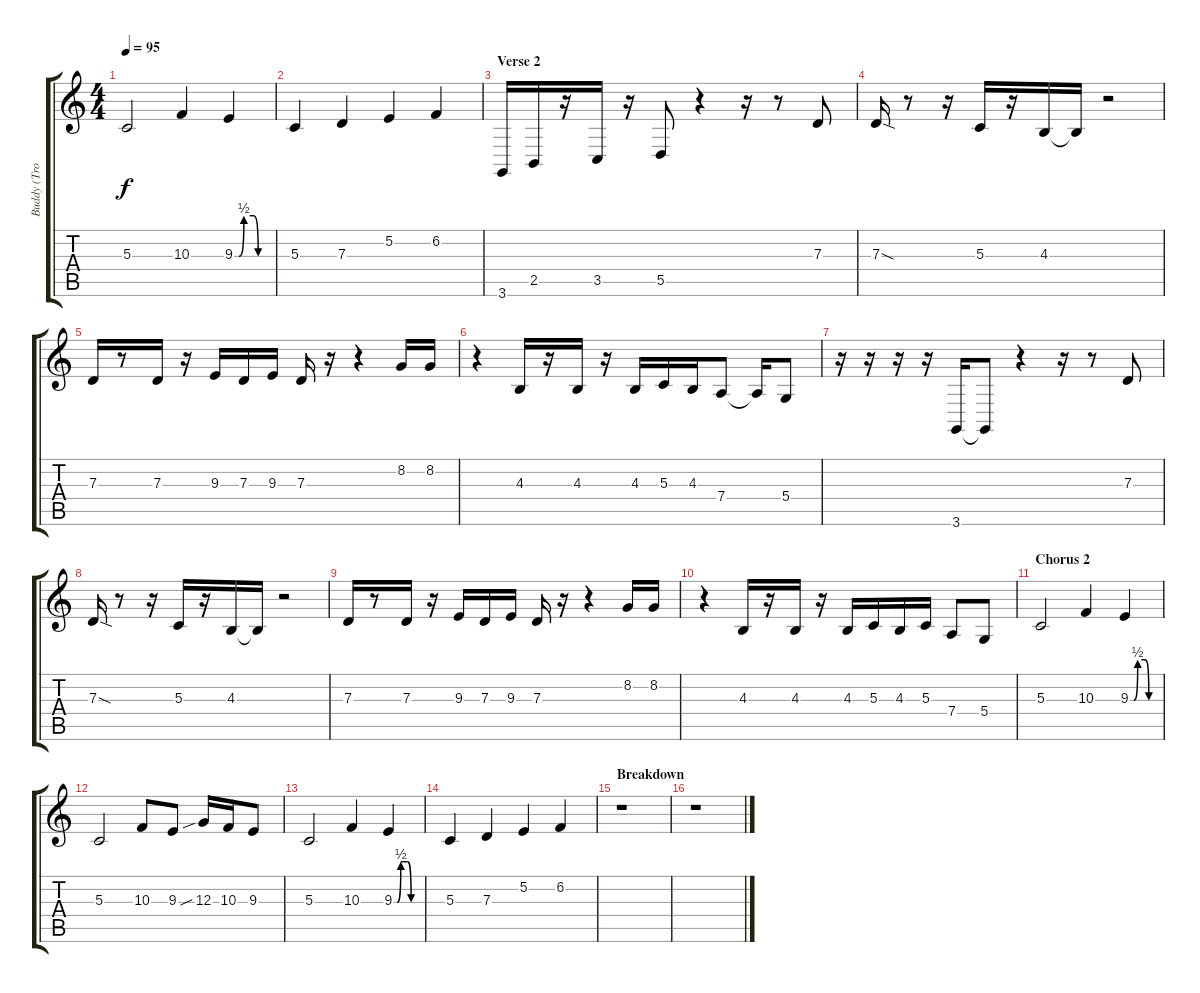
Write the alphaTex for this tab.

\track ("Buddy (Trombone)" "Buddy (Tro") {instrument trombone}
\staff {score tabs}
\tuning (E4 B3 G3 D3 A2 E2) {hide}
\ts (4 4)
\tempo 95
\clef g2
\ks c
5.3.2{dy f} 10.3.4 9.3{be (custom 0 0 7 0 15 2 30 2 38 0 45 0 60 0)}.4 |
5.3.4 7.3.4 5.2.4 6.2.4 |
\section ("" "Verse 2")
3.6.16 2.5.16 r.16 3.5.16 r.16 5.5.8 r.4 r.16 r.8 7.3.8 |
7.3{sod}.16 r.8 r.16 5.3.16 r.16 4.3.16 4.3{t}.16 r.2 |
7.3.16 r.8 7.3.16 r.16 9.3.16 7.3.16 9.3.16 7.3.16 r.16 r.4 8.2.16 8.2.16 |
r.4 4.3.16 r.16 4.3.16 r.16 4.3.16 5.3.16 4.3.16 7.4.8 7.4{t}.16 5.4.8 |
r.16 r.16 r.16 r.16 3.6.16 3.6{t}.8 r.4 r.16 r.8 7.3.8 |
7.3{sod}.16 r.8 r.16 5.3.16 r.16 4.3.16 4.3{t}.16 r.2 |
7.3.16 r.8 7.3.16 r.16 9.3.16 7.3.16 9.3.16 7.3.16 r.16 r.4 8.2.16 8.2.16 |
r.4 4.3.16 r.16 4.3.16 r.16 4.3.16 5.3.16 4.3.16 5.3.16 7.4.8 5.4.8 |
\section ("" "Chorus 2")
5.3.2 10.3.4 9.3{be (custom 0 0 7 0 15 2 30 2 38 0 45 0 60 0)}.4 |
5.3.2 10.3.8 9.3.8 12.3{sib}.16 10.3.16 9.3.8 |
5.3.2 10.3.4 9.3{be (custom 0 0 7 0 15 2 30 2 38 0 45 0 60 0)}.4 |
5.3.4 7.3.4 5.2.4 6.2.4 |
\section ("" "Breakdown")
r.1 |
r.1
